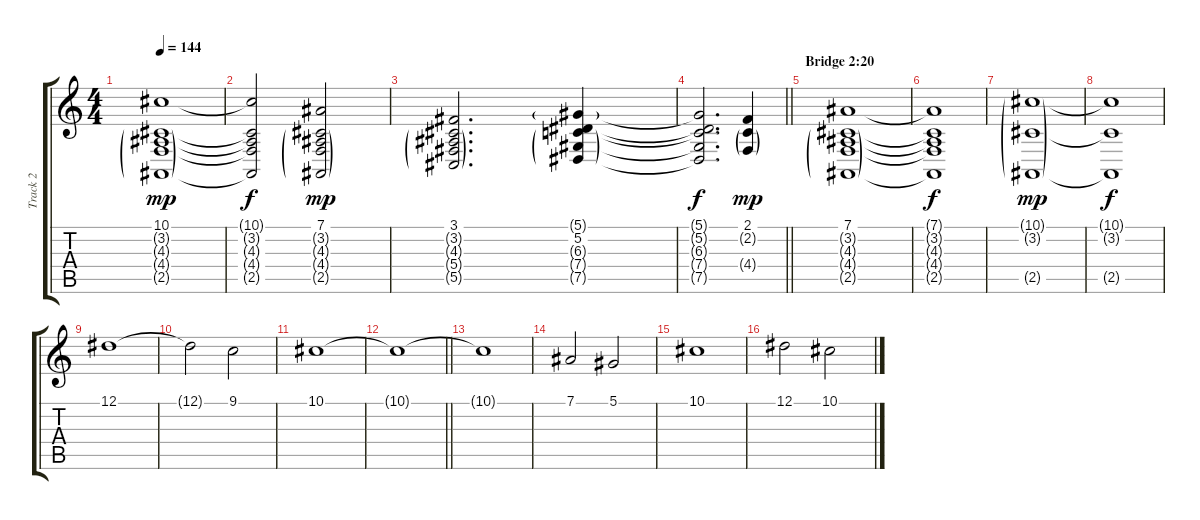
\track ("Track 2" "Track 2") {instrument tremolostrings}
\staff {score tabs}
\tuning (Eb4 Bb3 Gb3 Db3 Ab2 Eb2) {hide}
\ts (4 4)
\tempo 144
\clef g2
\ks c
(10.1 3.2{g} 4.3{g} 4.4{g} 2.5{g}).1{dy mp} |
(10.1{t} 3.2{t} 4.3{t} 4.4{t} 2.5{t}).2{dy f} (7.1 3.2{g} 4.3{g} 4.4{g} 2.5{g}).2{dy mp} |
(3.1 3.2{g} 4.3{g} 5.4{g} 5.5{g}).2{d} (5.1{g} 5.2 6.3{g} 7.4{g} 7.5{g}).4 |
\barLineRight lightlight
(5.1{t} 5.2{t} 6.3{t} 7.4{t} 7.5{t}).2{d dy f} (2.1 2.2{g} 4.4{g}).4{dy mp} |
\section ("" "Bridge 2:20")
(7.1 3.2{g} 4.3{g} 4.4{g} 2.5{g}).1 |
(7.1{t} 3.2{t} 4.3{t} 4.4{t} 2.5{t}).1{dy f} |
(10.1{g} 3.2{g} 2.5{g}).1{dy mp} |
(10.1{t} 3.2{t} 2.5{t}).1{dy f} |
12.1.1 |
12.1{t}.2 9.1.2 |
10.1.1 |
\barLineRight lightlight
10.1{t}.1 |
10.1{t}.1 |
7.1.2 5.1.2 |
10.1.1 |
12.1.2 10.1.2
